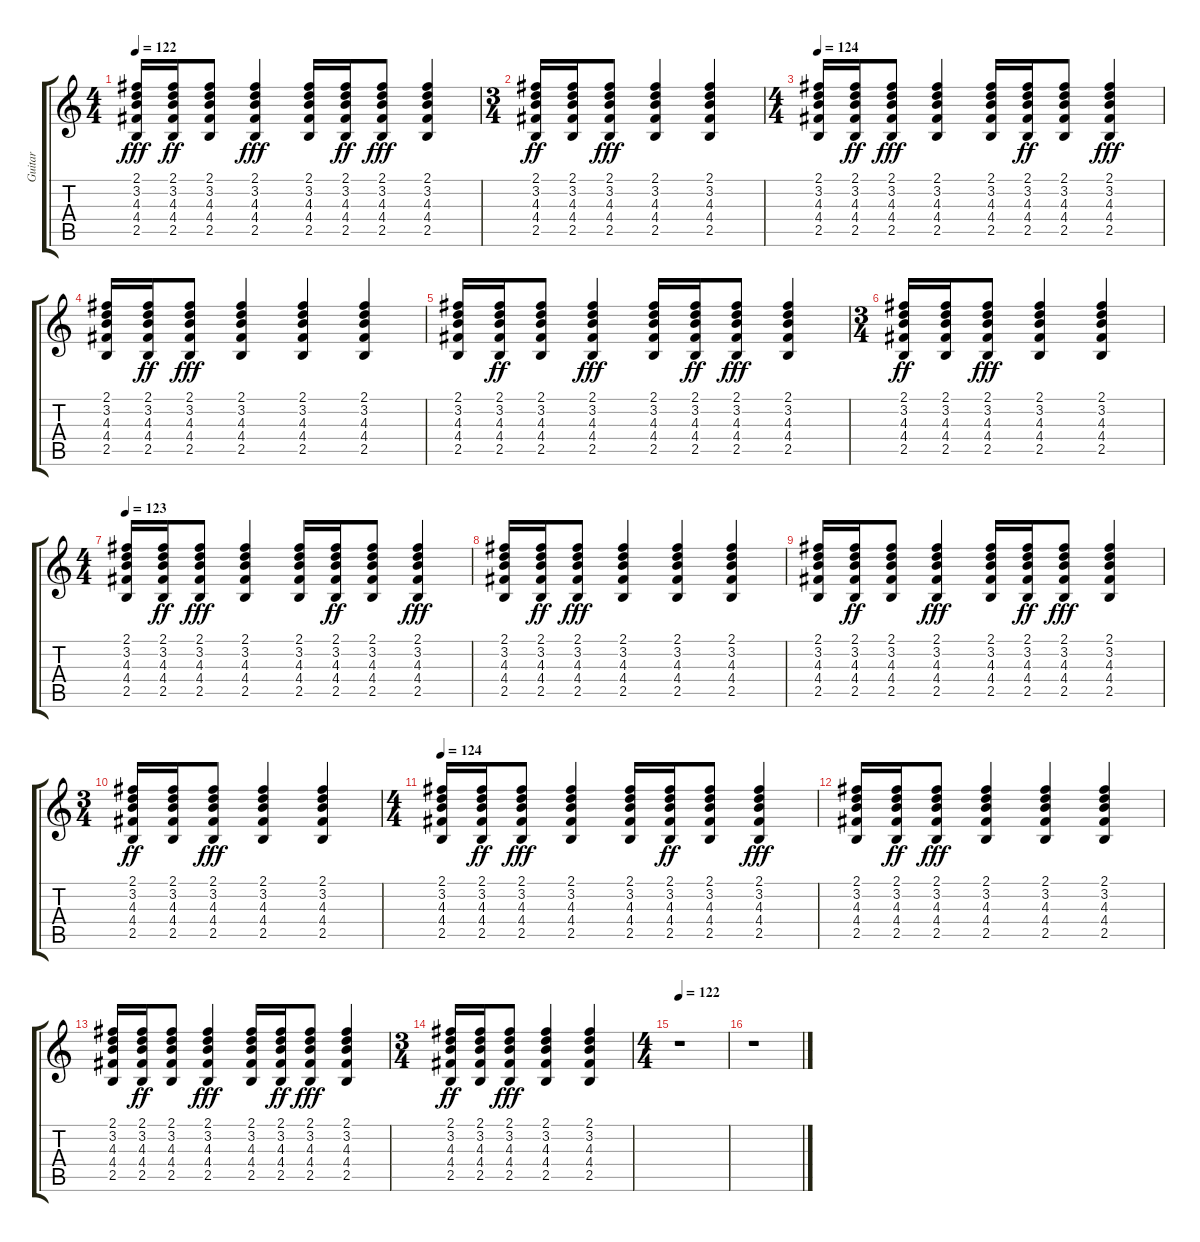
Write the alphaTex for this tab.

\track ("Guitar" "Guitar") {instrument acousticguitarsteel}
\staff {score tabs}
\tuning (E4 B3 G3 D3 A2 E2) {hide}
\ts (4 4)
\tempo 122
\clef g2
\ks c
(2.1 3.2 4.3 4.4 2.5).16{dy fff} (2.1 3.2 4.3 4.4 2.5).16{dy ff} (2.1 3.2 4.3 4.4 2.5).8 (2.1 3.2 4.3 4.4 2.5).4{dy fff} (2.1 3.2 4.3 4.4 2.5).16 (2.1 3.2 4.3 4.4 2.5).16{dy ff} (2.1 3.2 4.3 4.4 2.5).8{dy fff} (2.1 3.2 4.3 4.4 2.5).4 |
\ts (3 4)
(2.1 3.2 4.3 4.4 2.5).16{dy ff} (2.1 3.2 4.3 4.4 2.5).16 (2.1 3.2 4.3 4.4 2.5).8{dy fff} (2.1 3.2 4.3 4.4 2.5).4 (2.1 3.2 4.3 4.4 2.5).4 |
\ts (4 4)
\tempo 124
(2.1 3.2 4.3 4.4 2.5).16 (2.1 3.2 4.3 4.4 2.5).16{dy ff} (2.1 3.2 4.3 4.4 2.5).8{dy fff} (2.1 3.2 4.3 4.4 2.5).4 (2.1 3.2 4.3 4.4 2.5).16 (2.1 3.2 4.3 4.4 2.5).16{dy ff} (2.1 3.2 4.3 4.4 2.5).8 (2.1 3.2 4.3 4.4 2.5).4{dy fff} |
(2.1 3.2 4.3 4.4 2.5).16 (2.1 3.2 4.3 4.4 2.5).16{dy ff} (2.1 3.2 4.3 4.4 2.5).8{dy fff} (2.1 3.2 4.3 4.4 2.5).4 (2.1 3.2 4.3 4.4 2.5).4 (2.1 3.2 4.3 4.4 2.5).4 |
(2.1 3.2 4.3 4.4 2.5).16 (2.1 3.2 4.3 4.4 2.5).16{dy ff} (2.1 3.2 4.3 4.4 2.5).8 (2.1 3.2 4.3 4.4 2.5).4{dy fff} (2.1 3.2 4.3 4.4 2.5).16 (2.1 3.2 4.3 4.4 2.5).16{dy ff} (2.1 3.2 4.3 4.4 2.5).8{dy fff} (2.1 3.2 4.3 4.4 2.5).4 |
\ts (3 4)
(2.1 3.2 4.3 4.4 2.5).16{dy ff} (2.1 3.2 4.3 4.4 2.5).16 (2.1 3.2 4.3 4.4 2.5).8{dy fff} (2.1 3.2 4.3 4.4 2.5).4 (2.1 3.2 4.3 4.4 2.5).4 |
\ts (4 4)
\tempo 123
(2.1 3.2 4.3 4.4 2.5).16 (2.1 3.2 4.3 4.4 2.5).16{dy ff} (2.1 3.2 4.3 4.4 2.5).8{dy fff} (2.1 3.2 4.3 4.4 2.5).4 (2.1 3.2 4.3 4.4 2.5).16 (2.1 3.2 4.3 4.4 2.5).16{dy ff} (2.1 3.2 4.3 4.4 2.5).8 (2.1 3.2 4.3 4.4 2.5).4{dy fff} |
(2.1 3.2 4.3 4.4 2.5).16 (2.1 3.2 4.3 4.4 2.5).16{dy ff} (2.1 3.2 4.3 4.4 2.5).8{dy fff} (2.1 3.2 4.3 4.4 2.5).4 (2.1 3.2 4.3 4.4 2.5).4 (2.1 3.2 4.3 4.4 2.5).4 |
(2.1 3.2 4.3 4.4 2.5).16 (2.1 3.2 4.3 4.4 2.5).16{dy ff} (2.1 3.2 4.3 4.4 2.5).8 (2.1 3.2 4.3 4.4 2.5).4{dy fff} (2.1 3.2 4.3 4.4 2.5).16 (2.1 3.2 4.3 4.4 2.5).16{dy ff} (2.1 3.2 4.3 4.4 2.5).8{dy fff} (2.1 3.2 4.3 4.4 2.5).4 |
\ts (3 4)
(2.1 3.2 4.3 4.4 2.5).16{dy ff} (2.1 3.2 4.3 4.4 2.5).16 (2.1 3.2 4.3 4.4 2.5).8{dy fff} (2.1 3.2 4.3 4.4 2.5).4 (2.1 3.2 4.3 4.4 2.5).4 |
\ts (4 4)
\tempo 124
(2.1 3.2 4.3 4.4 2.5).16 (2.1 3.2 4.3 4.4 2.5).16{dy ff} (2.1 3.2 4.3 4.4 2.5).8{dy fff} (2.1 3.2 4.3 4.4 2.5).4 (2.1 3.2 4.3 4.4 2.5).16 (2.1 3.2 4.3 4.4 2.5).16{dy ff} (2.1 3.2 4.3 4.4 2.5).8 (2.1 3.2 4.3 4.4 2.5).4{dy fff} |
(2.1 3.2 4.3 4.4 2.5).16 (2.1 3.2 4.3 4.4 2.5).16{dy ff} (2.1 3.2 4.3 4.4 2.5).8{dy fff} (2.1 3.2 4.3 4.4 2.5).4 (2.1 3.2 4.3 4.4 2.5).4 (2.1 3.2 4.3 4.4 2.5).4 |
(2.1 3.2 4.3 4.4 2.5).16 (2.1 3.2 4.3 4.4 2.5).16{dy ff} (2.1 3.2 4.3 4.4 2.5).8 (2.1 3.2 4.3 4.4 2.5).4{dy fff} (2.1 3.2 4.3 4.4 2.5).16 (2.1 3.2 4.3 4.4 2.5).16{dy ff} (2.1 3.2 4.3 4.4 2.5).8{dy fff} (2.1 3.2 4.3 4.4 2.5).4 |
\ts (3 4)
(2.1 3.2 4.3 4.4 2.5).16{dy ff} (2.1 3.2 4.3 4.4 2.5).16 (2.1 3.2 4.3 4.4 2.5).8{dy fff} (2.1 3.2 4.3 4.4 2.5).4 (2.1 3.2 4.3 4.4 2.5).4 |
\ts (4 4)
\tempo 122
r.1 |
r.1
